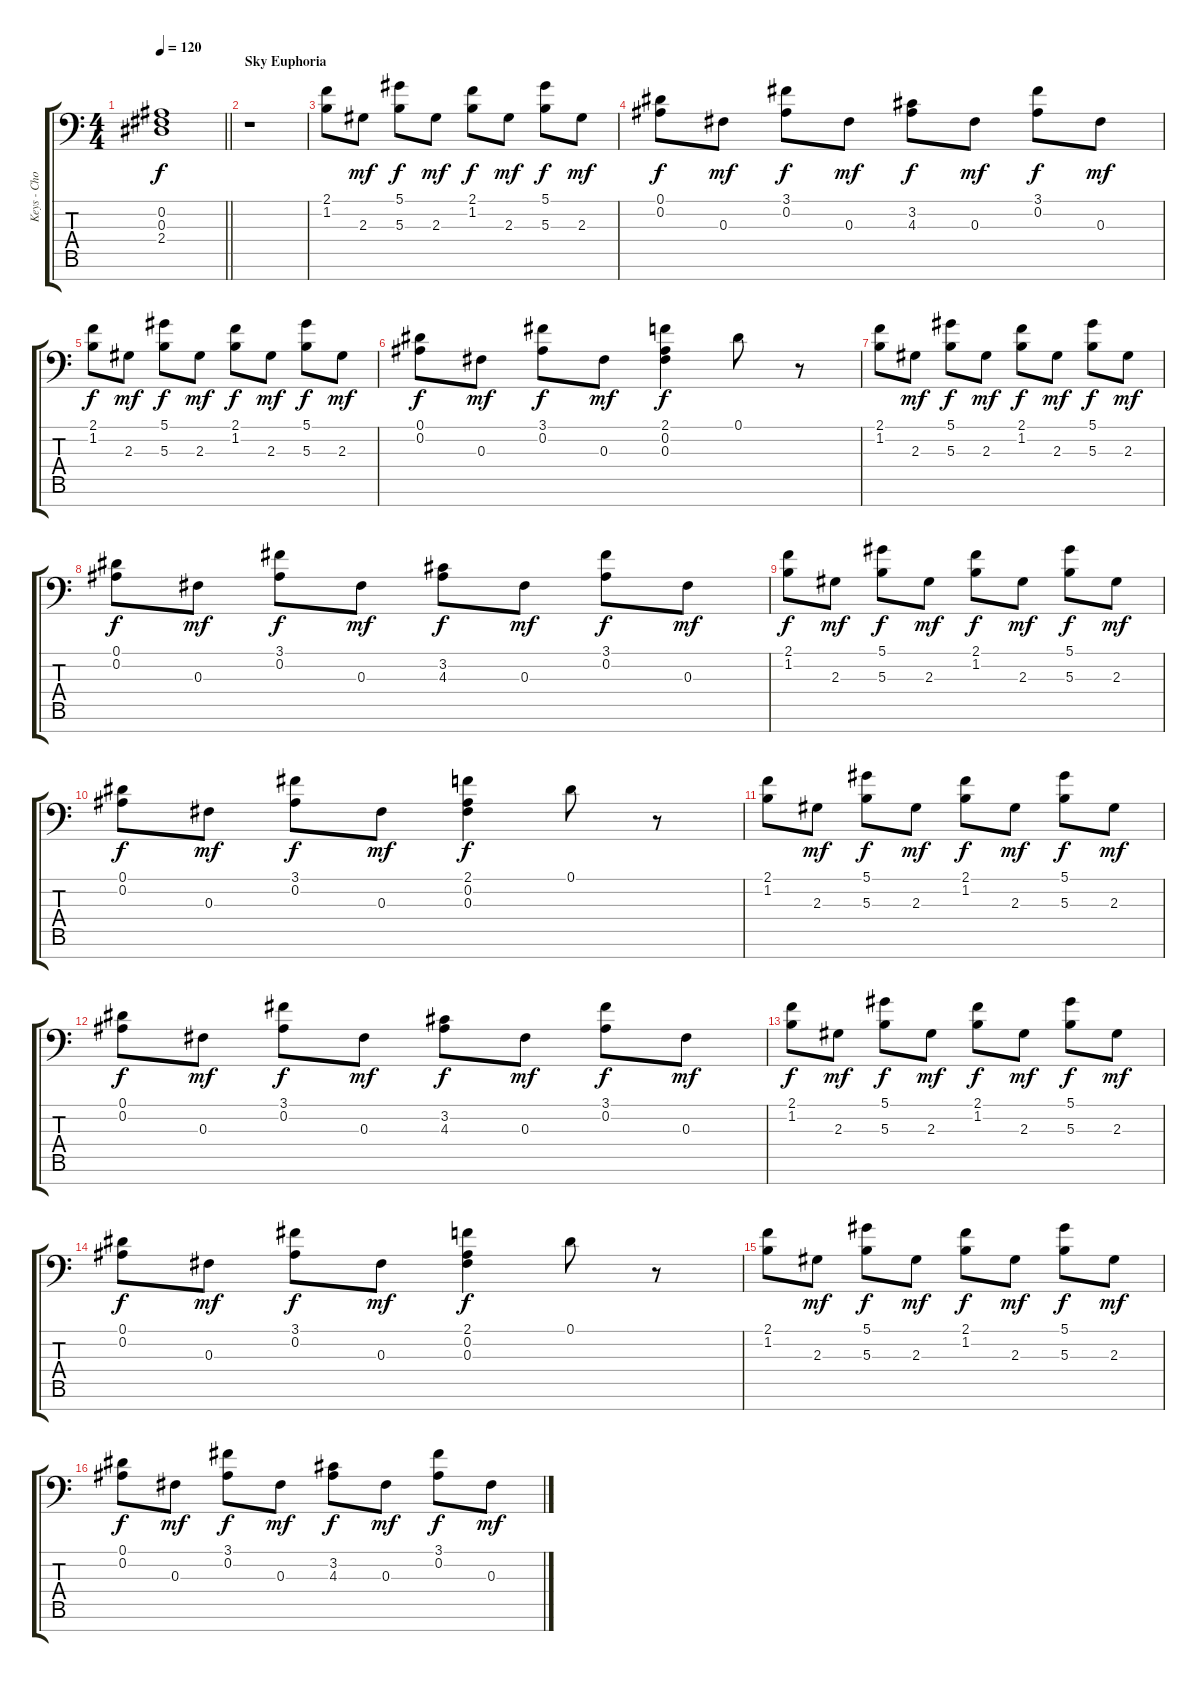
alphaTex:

\track ("Keys - Chord I" "Keys - Cho") {instrument synthstrings1}
\staff {score tabs}
\tuning (Eb4 Bb3 Gb3 Db3 Ab2 Eb2 Bb1) {hide}
\ts (4 4)
\tempo 120
\clef f4
\barLineRight lightlight
\ks c
(0.2{t} 0.3{t} 2.4{t}).1{dy f} |
\section ("" "Sky Euphoria")
r.1 |
(2.1 1.2).8{volume 9 instrument synthstrings1} 2.3.8{dy mf volume 9} (5.1 5.3).8{dy f} 2.3.8{dy mf} (2.1 1.2).8{dy f} 2.3.8{dy mf} (5.1 5.3).8{dy f} 2.3.8{dy mf} |
(0.1 0.2).8{dy f} 0.3.8{dy mf} (3.1 0.2).8{dy f volume 9} 0.3.8{dy mf} (3.2 4.3).8{dy f} 0.3.8{dy mf} (3.1 0.2).8{dy f} 0.3.8{dy mf} |
(2.1 1.2).8{dy f} 2.3.8{dy mf volume 9} (5.1 5.3).8{dy f} 2.3.8{dy mf} (2.1 1.2).8{dy f} 2.3.8{dy mf} (5.1 5.3).8{dy f} 2.3.8{dy mf} |
(0.1 0.2).8{dy f} 0.3.8{dy mf} (3.1 0.2).8{dy f volume 9} 0.3.8{dy mf} (2.1 0.2 0.3).4{dy f} 0.1.8 r.8 |
(2.1 1.2).8 2.3.8{dy mf volume 9} (5.1 5.3).8{dy f} 2.3.8{dy mf} (2.1 1.2).8{dy f} 2.3.8{dy mf} (5.1 5.3).8{dy f} 2.3.8{dy mf} |
(0.1 0.2).8{dy f} 0.3.8{dy mf} (3.1 0.2).8{dy f volume 9} 0.3.8{dy mf} (3.2 4.3).8{dy f} 0.3.8{dy mf} (3.1 0.2).8{dy f} 0.3.8{dy mf} |
(2.1 1.2).8{dy f} 2.3.8{dy mf volume 9} (5.1 5.3).8{dy f} 2.3.8{dy mf} (2.1 1.2).8{dy f} 2.3.8{dy mf} (5.1 5.3).8{dy f} 2.3.8{dy mf} |
(0.1 0.2).8{dy f} 0.3.8{dy mf} (3.1 0.2).8{dy f volume 9} 0.3.8{dy mf} (2.1 0.2 0.3).4{dy f} 0.1.8 r.8 |
(2.1 1.2).8 2.3.8{dy mf volume 9} (5.1 5.3).8{dy f} 2.3.8{dy mf} (2.1 1.2).8{dy f} 2.3.8{dy mf} (5.1 5.3).8{dy f} 2.3.8{dy mf} |
(0.1 0.2).8{dy f} 0.3.8{dy mf} (3.1 0.2).8{dy f volume 9} 0.3.8{dy mf} (3.2 4.3).8{dy f} 0.3.8{dy mf} (3.1 0.2).8{dy f} 0.3.8{dy mf} |
(2.1 1.2).8{dy f} 2.3.8{dy mf volume 9} (5.1 5.3).8{dy f} 2.3.8{dy mf} (2.1 1.2).8{dy f} 2.3.8{dy mf} (5.1 5.3).8{dy f} 2.3.8{dy mf} |
(0.1 0.2).8{dy f} 0.3.8{dy mf} (3.1 0.2).8{dy f volume 9} 0.3.8{dy mf} (2.1 0.2 0.3).4{dy f} 0.1.8 r.8 |
(2.1 1.2).8 2.3.8{dy mf volume 9} (5.1 5.3).8{dy f} 2.3.8{dy mf} (2.1 1.2).8{dy f} 2.3.8{dy mf} (5.1 5.3).8{dy f} 2.3.8{dy mf} |
(0.1 0.2).8{dy f} 0.3.8{dy mf} (3.1 0.2).8{dy f volume 9} 0.3.8{dy mf} (3.2 4.3).8{dy f} 0.3.8{dy mf} (3.1 0.2).8{dy f} 0.3.8{dy mf}
